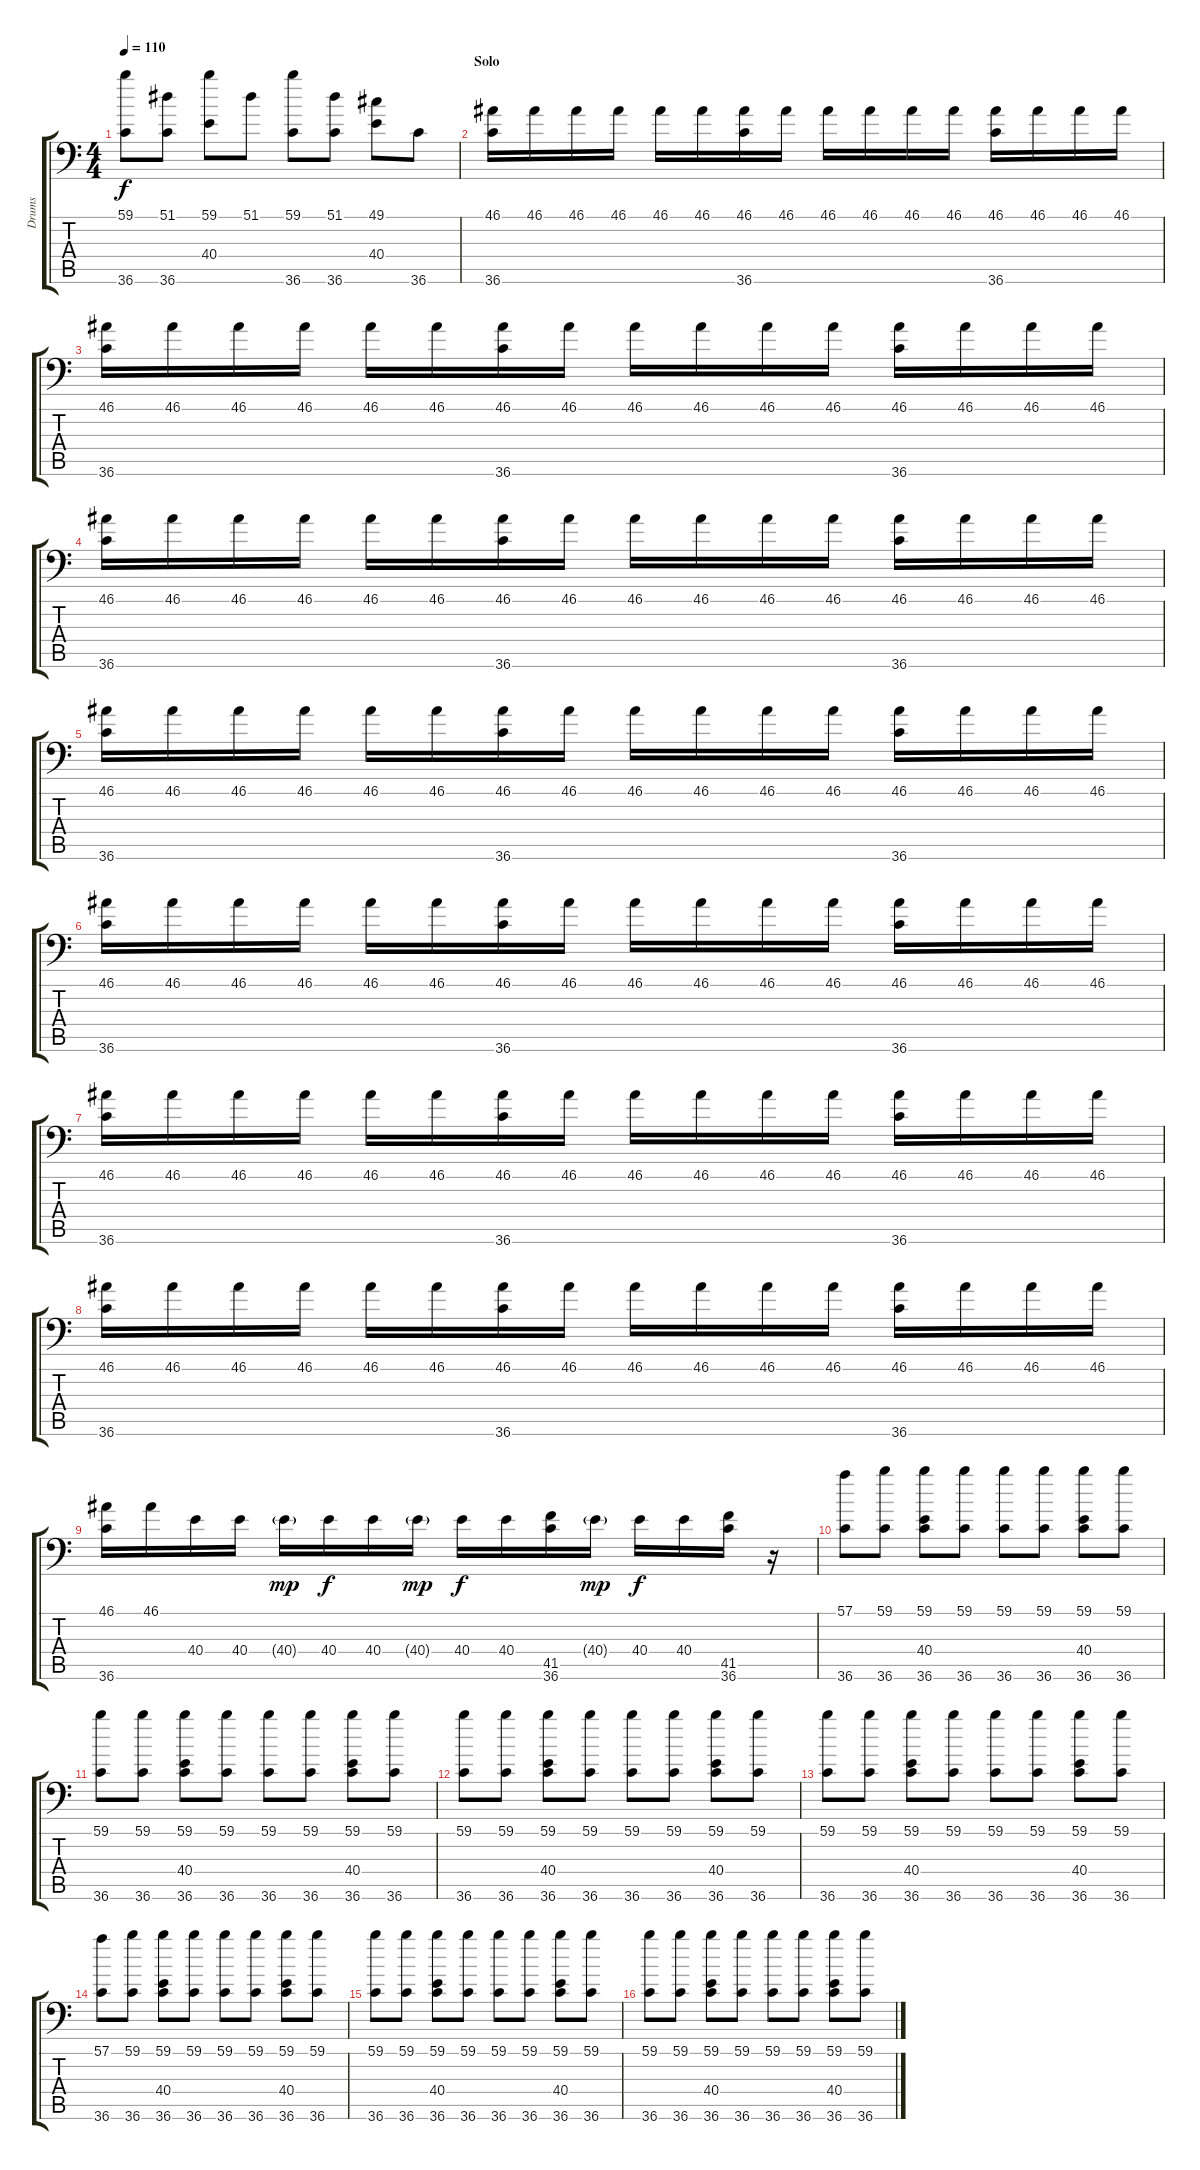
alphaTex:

\track ("Drums" "Drums") {instrument acousticgrandpiano}
\staff {score tabs}
\tuning (C-1 C-1 C-1 C-1 C-1 C-1) {hide}
\ts (4 4)
\tempo 110
\clef f4
\ks c
(59.1 36.6).8{dy f} (51.1 36.6).8 (59.1 40.4).8 51.1.8 (59.1 36.6).8 (51.1 36.6).8 (49.1 40.4).8 36.6.8 |
\section ("" "Solo")
(46.1 36.6).16 46.1.16 46.1.16 46.1.16 46.1.16 46.1.16 (46.1 36.6).16 46.1.16 46.1.16 46.1.16 46.1.16 46.1.16 (46.1 36.6).16 46.1.16 46.1.16 46.1.16 |
(46.1 36.6).16 46.1.16 46.1.16 46.1.16 46.1.16 46.1.16 (46.1 36.6).16 46.1.16 46.1.16 46.1.16 46.1.16 46.1.16 (46.1 36.6).16 46.1.16 46.1.16 46.1.16 |
(46.1 36.6).16 46.1.16 46.1.16 46.1.16 46.1.16 46.1.16 (46.1 36.6).16 46.1.16 46.1.16 46.1.16 46.1.16 46.1.16 (46.1 36.6).16 46.1.16 46.1.16 46.1.16 |
(46.1 36.6).16 46.1.16 46.1.16 46.1.16 46.1.16 46.1.16 (46.1 36.6).16 46.1.16 46.1.16 46.1.16 46.1.16 46.1.16 (46.1 36.6).16 46.1.16 46.1.16 46.1.16 |
(46.1 36.6).16 46.1.16 46.1.16 46.1.16 46.1.16 46.1.16 (46.1 36.6).16 46.1.16 46.1.16 46.1.16 46.1.16 46.1.16 (46.1 36.6).16 46.1.16 46.1.16 46.1.16 |
(46.1 36.6).16 46.1.16 46.1.16 46.1.16 46.1.16 46.1.16 (46.1 36.6).16 46.1.16 46.1.16 46.1.16 46.1.16 46.1.16 (46.1 36.6).16 46.1.16 46.1.16 46.1.16 |
(46.1 36.6).16 46.1.16 46.1.16 46.1.16 46.1.16 46.1.16 (46.1 36.6).16 46.1.16 46.1.16 46.1.16 46.1.16 46.1.16 (46.1 36.6).16 46.1.16 46.1.16 46.1.16 |
(46.1 36.6).16 46.1.16 40.4.16 40.4.16 40.4{g}.16{dy mp} 40.4.16{dy f} 40.4.16 40.4{g}.16{dy mp} 40.4.16{dy f} 40.4.16 (41.5 36.6).16 40.4{g}.16{dy mp} 40.4.16{dy f} 40.4.16 (41.5 36.6).16 r.16 |
(57.1 36.6).8 (59.1 36.6).8 (59.1 40.4 36.6).8 (59.1 36.6).8 (59.1 36.6).8 (59.1 36.6).8 (59.1 40.4 36.6).8 (59.1 36.6).8 |
(59.1 36.6).8 (59.1 36.6).8 (59.1 40.4 36.6).8 (59.1 36.6).8 (59.1 36.6).8 (59.1 36.6).8 (59.1 40.4 36.6).8 (59.1 36.6).8 |
(59.1 36.6).8 (59.1 36.6).8 (59.1 40.4 36.6).8 (59.1 36.6).8 (59.1 36.6).8 (59.1 36.6).8 (59.1 40.4 36.6).8 (59.1 36.6).8 |
(59.1 36.6).8 (59.1 36.6).8 (59.1 40.4 36.6).8 (59.1 36.6).8 (59.1 36.6).8 (59.1 36.6).8 (59.1 40.4 36.6).8 (59.1 36.6).8 |
(57.1 36.6).8 (59.1 36.6).8 (59.1 40.4 36.6).8 (59.1 36.6).8 (59.1 36.6).8 (59.1 36.6).8 (59.1 40.4 36.6).8 (59.1 36.6).8 |
(59.1 36.6).8 (59.1 36.6).8 (59.1 40.4 36.6).8 (59.1 36.6).8 (59.1 36.6).8 (59.1 36.6).8 (59.1 40.4 36.6).8 (59.1 36.6).8 |
(59.1 36.6).8 (59.1 36.6).8 (59.1 40.4 36.6).8 (59.1 36.6).8 (59.1 36.6).8 (59.1 36.6).8 (59.1 40.4 36.6).8 (59.1 36.6).8
